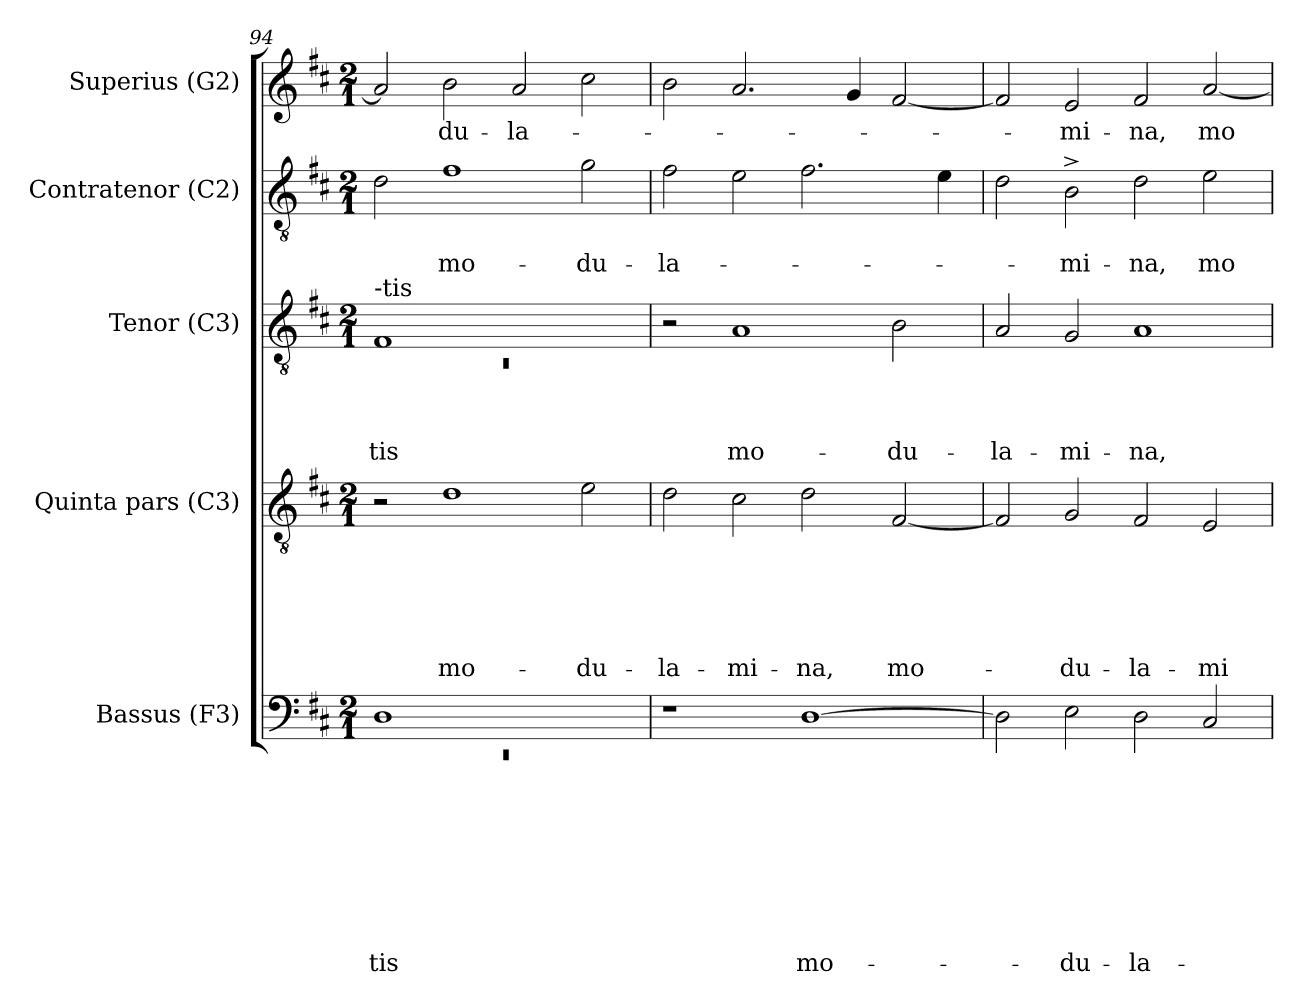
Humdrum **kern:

**kern	**text	**text	**text	**text	**text	**text	**text	**text	**text	**kern	**text	**text	**text	**text	**text	**text	**kern	**text	**text	**text	**text	**kern	**text	**text	**kern	**text
*part5	*part5	*part5	*part5	*part5	*part5	*part5	*part5	*part5	*part5	*part4	*part4	*part4	*part4	*part4	*part4	*part4	*part3	*part3	*part3	*part3	*part3	*part2	*part2	*part2	*part1	*part1
*staff5	*staff5	*staff5	*staff5	*staff5	*staff5	*staff5	*staff5	*staff5	*staff5	*staff4	*staff4	*staff4	*staff4	*staff4	*staff4	*staff4	*staff3	*staff3	*staff3	*staff3	*staff3	*staff2	*staff2	*staff2	*staff1	*staff1
*I"Bassus (F3)	*	*	*	*	*	*	*	*	*	*I"Quinta pars (C3)	*	*	*	*	*	*	*I"Tenor (C3)	*	*	*	*	*I"Contratenor (C2)	*	*	*I"Superius (G2)	*
*I'B.	*	*	*	*	*	*	*	*	*	*I'QP.	*	*	*	*	*	*	*I'T.	*	*	*	*	*I'C.	*	*	*I'S.	*
!!LO:LB:g=z
*clefF4	*	*	*	*	*	*	*	*	*	*clefGv2	*	*	*	*	*	*	*clefGv2	*	*	*	*	*clefGv2	*	*	*clefG2	*
*k[f#c#]	*	*	*	*	*	*	*	*	*	*k[f#c#]	*	*	*	*	*	*	*k[f#c#]	*	*	*	*	*k[f#c#]	*	*	*k[f#c#]	*
*D:	*	*	*	*	*	*	*	*	*	*D:	*	*	*	*	*	*	*D:	*	*	*	*	*D:	*	*	*D:	*
*M2/1	*	*	*	*	*	*	*	*	*	*M2/1	*	*	*	*	*	*	*M2/1	*	*	*	*	*M2/1	*	*	*M2/1	*
=94	=94	=94	=94	=94	=94	=94	=94	=94	=94	=94	=94	=94	=94	=94	=94	=94	=94	=94	=94	=94	=94	=94	=94	=94	=94	=94
*^	*	*	*	*	*	*	*	*	*	*	*	*	*	*	*	*	*^	*	*	*	*	*	*	*	*	*
!	!	!	!	!	!	!	!	!	!	!	!	!	!	!	!	!	!	!LO:TX:a:t=-tis	!	!	!	!	!	!	!	!	!	!
!	!LO:N:vis=1	!	!	!	!	!	!	!	!	!LO:LY:b:rj	!	!	!	!	!	!	!	!	!LO:N:vis=1	!	!	!	!LO:LY:b:rj	!	!	!	!	!
1D	0rEE	.	.	.	.	.	.	.	.	-tis	2r	.	.	.	.	.	.	1F#	0rC	.	.	.	-tis	2d\	.	.	2a/]	.
!	!	!	!	!	!	!	!	!	!	!	!	!	!	!	!	!	!LO:LY:b	!	!	!	!	!	!	!	!	!LO:LY:b	!	!LO:LY:b
.	.	.	.	.	.	.	.	.	.	.	1d	.	.	.	.	.	mo-	.	.	.	.	.	.	1f#	.	-mo-	2b\	-du-
!	!	!	!	!	!	!	!	!	!	!	!	!	!	!	!	!	!	!	!	!	!	!	!	!	!	!	!	!LO:LY:b
1ryy	.	.	.	.	.	.	.	.	.	.	.	.	.	.	.	.	.	1ryy	.	.	.	.	.	.	.	.	2a/	-la-
!	!	!	!	!	!	!	!	!	!	!	!	!	!	!	!	!	!LO:LY:b	!	!	!	!	!	!	!	!	!LO:LY:b	!	!
.	.	.	.	.	.	.	.	.	.	.	2e\	.	.	.	.	.	-du-	.	.	.	.	.	.	2g\	.	-du-	2cc#\	.
*v	*v	*	*	*	*	*	*	*	*	*	*	*	*	*	*	*	*	*v	*v	*	*	*	*	*	*	*	*	*
=95	=95	=95	=95	=95	=95	=95	=95	=95	=95	=95	=95	=95	=95	=95	=95	=95	=95	=95	=95	=95	=95	=95	=95	=95	=95	=95
!	!	!	!	!	!	!	!	!	!	!	!	!	!	!	!	!LO:LY:b	!	!	!	!	!	!	!	!LO:LY:b	!	!
1r	.	.	.	.	.	.	.	.	.	2d\	.	.	.	.	.	-la-	2r	.	.	.	.	2f#\	.	-la-	2b\	.
!	!	!	!	!	!	!	!	!	!	!	!	!	!	!	!	!LO:LY:b	!	!	!	!	!LO:LY:b	!	!	!	!	!
.	.	.	.	.	.	.	.	.	.	2c#\	.	.	.	.	.	-mi-	1A	.	.	.	mo-	2e\	.	.	2.a/	.
!	!	!	!	!	!	!	!	!	!LO:LY:b	!	!	!	!	!	!	!LO:LY:b	!	!	!	!	!	!	!	!	!	!
[>1D	.	.	.	.	.	.	.	.	mo-	2d\	.	.	.	.	.	-na,	.	.	.	.	.	2.f#\	.	.	.	.
.	.	.	.	.	.	.	.	.	.	.	.	.	.	.	.	.	.	.	.	.	.	.	.	.	4g/	.
!	!	!	!	!	!	!	!	!	!	!	!	!	!	!	!	!LO:LY:b	!	!	!	!	!LO:LY:b	!	!	!	!	!
.	.	.	.	.	.	.	.	.	.	[<2F#/	.	.	.	.	.	mo-	2B\	.	.	.	-du-	.	.	.	[<2f#/	.
.	.	.	.	.	.	.	.	.	.	.	.	.	.	.	.	.	.	.	.	.	.	4e\	.	.	.	.
=96	=96	=96	=96	=96	=96	=96	=96	=96	=96	=96	=96	=96	=96	=96	=96	=96	=96	=96	=96	=96	=96	=96	=96	=96	=96	=96
!	!	!	!	!	!	!	!	!	!	!	!	!	!	!	!	!	!	!	!	!	!LO:LY:b	!	!	!	!	!
2D\]	.	.	.	.	.	.	.	.	.	2F#/]	.	.	.	.	.	.	2A/	.	.	.	-la-	2d\	.	.	2f#/]	.
!	!	!	!	!	!	!	!	!	!LO:LY:b	!	!	!	!	!	!	!LO:LY:b	!	!	!	!	!LO:LY:b	!	!	!LO:LY:b	!	!LO:LY:b
2E\	.	.	.	.	.	.	.	.	-du-	2G/	.	.	.	.	.	-du-	2G/	.	.	.	-mi-	2B^>\	.	-mi-	2e/	-mi-
!	!	!	!	!	!	!	!	!	!LO:LY:b	!	!	!	!	!	!	!LO:LY:b	!	!	!	!	!LO:LY:b	!	!	!LO:LY:b	!	!LO:LY:b
2D\	.	.	.	.	.	.	.	.	-la-	2F#/	.	.	.	.	.	-la-	1A	.	.	.	-na,	2d\	.	-na,	2f#/	-na,
!	!	!	!	!	!	!	!	!	!	!	!	!	!	!	!	!LO:LY:b	!	!	!	!	!	!	!	!LO:LY:b	!	!LO:LY:b
2C#/	.	.	.	.	.	.	.	.	.	2E/	.	.	.	.	.	-mi-	.	.	.	.	.	2e\	.	mo-	[<2a/	mo-
=	=	=	=	=	=	=	=	=	=	=	=	=	=	=	=	=	=	=	=	=	=	=	=	=	=	=
*-	*-	*-	*-	*-	*-	*-	*-	*-	*-	*-	*-	*-	*-	*-	*-	*-	*-	*-	*-	*-	*-	*-	*-	*-	*-	*-
